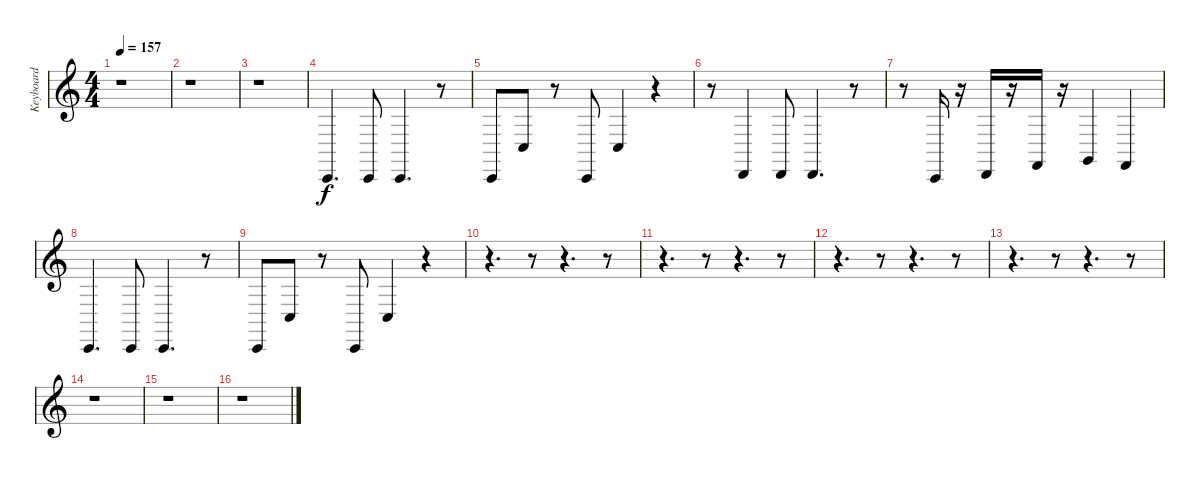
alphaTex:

\track ("Keyboard" "Keyboard") {instrument pad3polysynth}
\staff {score}
\tuning (E4 B3 G3 D3 A2 E2 B1) {hide}
\ts (4 4)
\tempo 157
\clef g2
\ks c
r.1{dy f} |
r.1 |
r.1 |
1.7.4{d} 1.7.8 1.7.4{d} r.8 |
1.7.8 3.5.8 r.8 1.7.8 3.5.4 r.4 |
r.8 3.7.4 3.7.8 3.7.4{d} r.8 |
r.8 1.7.16 r.16 3.7.16 r.16 1.6.16 r.16 3.6.4 1.6.4 |
1.7.4{d} 1.7.8 1.7.4{d} r.8 |
1.7.8 3.5.8 r.8 1.7.8 3.5.4 r.4 |
r.4{d} r.8 r.4{d} r.8 |
r.4{d} r.8 r.4{d} r.8 |
r.4{d} r.8 r.4{d} r.8 |
r.4{d} r.8 r.4{d} r.8 |
r.1 |
r.1 |
r.1
